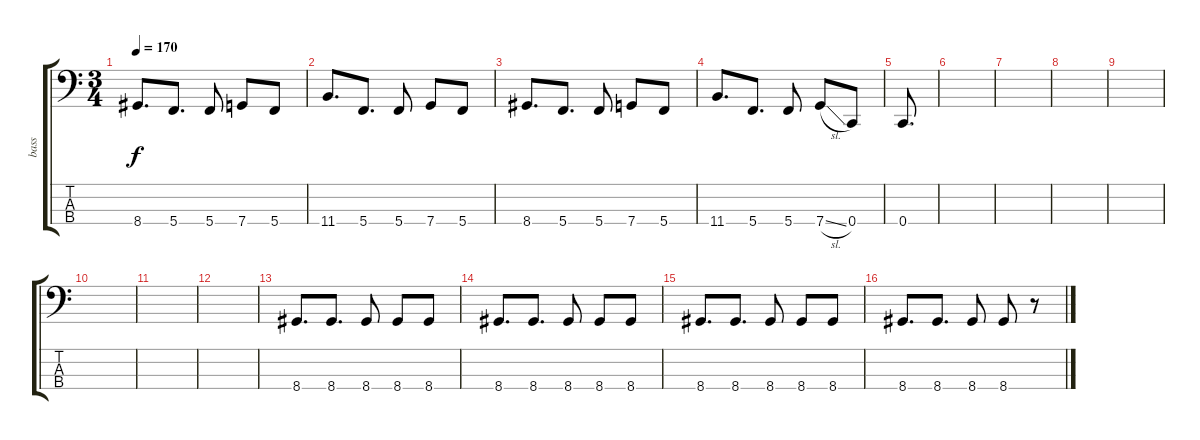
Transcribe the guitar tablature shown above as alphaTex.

\track ("bass" "bass") {instrument slapbass1}
\staff {score tabs}
\tuning (F2 C2 G1 C1) {hide}
\ts (3 4)
\tempo 170
\clef f4
\ks c
8.4.8{d dy f} 5.4.8{d} 5.4.8 7.4.8 5.4.8 |
11.4.8{d} 5.4.8{d} 5.4.8 7.4.8 5.4.8 |
8.4.8{d} 5.4.8{d} 5.4.8 7.4.8 5.4.8 |
11.4.8{d} 5.4.8{d} 5.4.8 7.4{sl}.8 0.4.8 |
0.4.8{d} |
|
|
|
|
|
|
|
8.4.8{d} 8.4.8{d} 8.4.8 8.4.8 8.4.8 |
8.4.8{d} 8.4.8{d} 8.4.8 8.4.8 8.4.8 |
8.4.8{d} 8.4.8{d} 8.4.8 8.4.8 8.4.8 |
8.4.8{d} 8.4.8{d} 8.4.8 8.4.8 r.8
